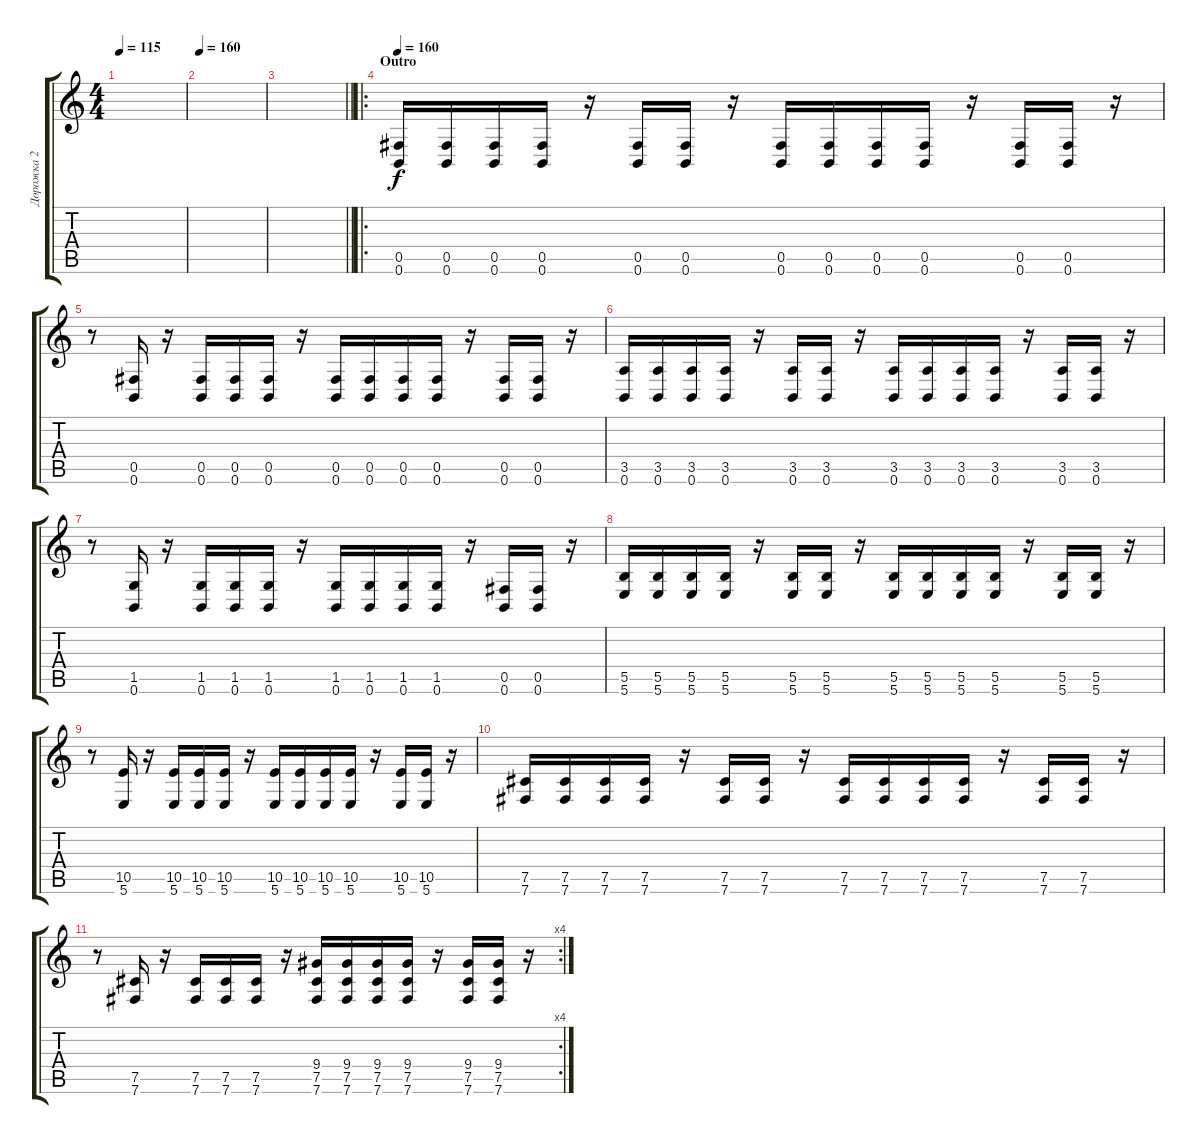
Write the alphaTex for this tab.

\track ("Дорожка 2" "Дорожка 2") {instrument distortionguitar}
\staff {score tabs}
\tuning (Db4 Ab3 E3 B2 Gb2 B1) {hide}
\ts (4 4)
\tempo 115
\clef g2
\ks c
|
\tempo 160
|
\barLineRight lightlight
|
\ro
\section ("" "Outro")
\tempo 160
(0.5 0.6).16 (0.5 0.6).16 (0.5 0.6).16 (0.5 0.6).16 r.16 (0.5 0.6).16 (0.5 0.6).16 r.16 (0.5 0.6).16 (0.5 0.6).16 (0.5 0.6).16 (0.5 0.6).16 r.16 (0.5 0.6).16 (0.5 0.6).16 r.16 |
r.8 (0.5 0.6).16 r.16 (0.5 0.6).16 (0.5 0.6).16 (0.5 0.6).16 r.16 (0.5 0.6).16 (0.5 0.6).16 (0.5 0.6).16 (0.5 0.6).16 r.16 (0.5 0.6).16 (0.5 0.6).16 r.16 |
(3.5 0.6).16 (3.5 0.6).16 (3.5 0.6).16 (3.5 0.6).16 r.16 (3.5 0.6).16 (3.5 0.6).16 r.16 (3.5 0.6).16 (3.5 0.6).16 (3.5 0.6).16 (3.5 0.6).16 r.16 (3.5 0.6).16 (3.5 0.6).16 r.16 |
r.8 (1.5 0.6).16 r.16 (1.5 0.6).16 (1.5 0.6).16 (1.5 0.6).16 r.16 (1.5 0.6).16 (1.5 0.6).16 (1.5 0.6).16 (1.5 0.6).16 r.16 (0.5 0.6).16 (0.5 0.6).16 r.16 |
(5.5 5.6).16 (5.5 5.6).16 (5.5 5.6).16 (5.5 5.6).16 r.16 (5.5 5.6).16 (5.5 5.6).16 r.16 (5.5 5.6).16 (5.5 5.6).16 (5.5 5.6).16 (5.5 5.6).16 r.16 (5.5 5.6).16 (5.5 5.6).16 r.16 |
r.8 (10.5 5.6).16 r.16 (10.5 5.6).16 (10.5 5.6).16 (10.5 5.6).16 r.16 (10.5 5.6).16 (10.5 5.6).16 (10.5 5.6).16 (10.5 5.6).16 r.16 (10.5 5.6).16 (10.5 5.6).16 r.16 |
(7.5 7.6).16 (7.5 7.6).16 (7.5 7.6).16 (7.5 7.6).16 r.16 (7.5 7.6).16 (7.5 7.6).16 r.16 (7.5 7.6).16 (7.5 7.6).16 (7.5 7.6).16 (7.5 7.6).16 r.16 (7.5 7.6).16 (7.5 7.6).16 r.16 |
\rc 4
r.8 (7.5 7.6).16 r.16 (7.5 7.6).16 (7.5 7.6).16 (7.5 7.6).16 r.16 (9.4 7.5 7.6).16 (9.4 7.5 7.6).16 (9.4 7.5 7.6).16 (9.4 7.5 7.6).16 r.16 (9.4 7.5 7.6).16 (9.4 7.5 7.6).16 r.16
